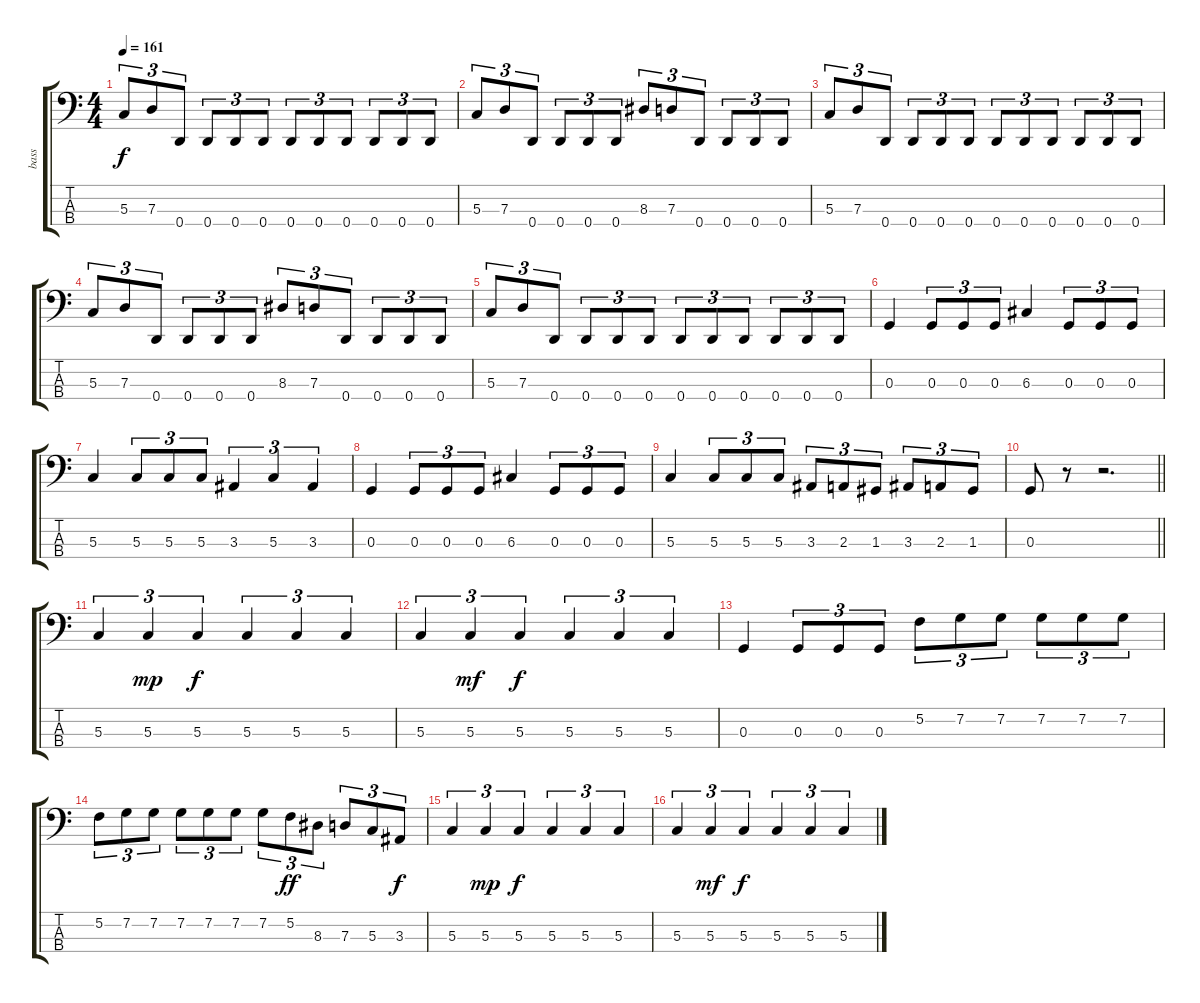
\track ("bass" "bass") {instrument electricbasspick}
\staff {score tabs}
\tuning (F2 C2 G1 D1) {hide}
\ts (4 4)
\tempo 161
\clef f4
\ks c
5.3.8{tu (3 2) dy f} 7.3.8{tu (3 2)} 0.4.8{tu (3 2)} 0.4.8{tu (3 2)} 0.4.8{tu (3 2)} 0.4.8{tu (3 2)} 0.4.8{tu (3 2)} 0.4.8{tu (3 2)} 0.4.8{tu (3 2)} 0.4.8{tu (3 2)} 0.4.8{tu (3 2)} 0.4.8{tu (3 2)} |
5.3.8{tu (3 2)} 7.3.8{tu (3 2)} 0.4.8{tu (3 2)} 0.4.8{tu (3 2)} 0.4.8{tu (3 2)} 0.4.8{tu (3 2)} 8.3.8{tu (3 2)} 7.3.8{tu (3 2)} 0.4.8{tu (3 2)} 0.4.8{tu (3 2)} 0.4.8{tu (3 2)} 0.4.8{tu (3 2)} |
5.3.8{tu (3 2)} 7.3.8{tu (3 2)} 0.4.8{tu (3 2)} 0.4.8{tu (3 2)} 0.4.8{tu (3 2)} 0.4.8{tu (3 2)} 0.4.8{tu (3 2)} 0.4.8{tu (3 2)} 0.4.8{tu (3 2)} 0.4.8{tu (3 2)} 0.4.8{tu (3 2)} 0.4.8{tu (3 2)} |
5.3.8{tu (3 2)} 7.3.8{tu (3 2)} 0.4.8{tu (3 2)} 0.4.8{tu (3 2)} 0.4.8{tu (3 2)} 0.4.8{tu (3 2)} 8.3.8{tu (3 2)} 7.3.8{tu (3 2)} 0.4.8{tu (3 2)} 0.4.8{tu (3 2)} 0.4.8{tu (3 2)} 0.4.8{tu (3 2)} |
5.3.8{tu (3 2)} 7.3.8{tu (3 2)} 0.4.8{tu (3 2)} 0.4.8{tu (3 2)} 0.4.8{tu (3 2)} 0.4.8{tu (3 2)} 0.4.8{tu (3 2)} 0.4.8{tu (3 2)} 0.4.8{tu (3 2)} 0.4.8{tu (3 2)} 0.4.8{tu (3 2)} 0.4.8{tu (3 2)} |
0.3.4 0.3.8{tu (3 2)} 0.3.8{tu (3 2)} 0.3.8{tu (3 2)} 6.3.4 0.3.8{tu (3 2)} 0.3.8{tu (3 2)} 0.3.8{tu (3 2)} |
5.3.4 5.3.8{tu (3 2)} 5.3.8{tu (3 2)} 5.3.8{tu (3 2)} 3.3.4{tu (3 2)} 5.3.4{tu (3 2)} 3.3.4{tu (3 2)} |
0.3.4 0.3.8{tu (3 2)} 0.3.8{tu (3 2)} 0.3.8{tu (3 2)} 6.3.4 0.3.8{tu (3 2)} 0.3.8{tu (3 2)} 0.3.8{tu (3 2)} |
5.3.4 5.3.8{tu (3 2)} 5.3.8{tu (3 2)} 5.3.8{tu (3 2)} 3.3.8{tu (3 2)} 2.3.8{tu (3 2)} 1.3.8{tu (3 2)} 3.3.8{tu (3 2)} 2.3.8{tu (3 2)} 1.3.8{tu (3 2)} |
\barLineRight lightlight
0.3.8 r.8 r.2{d} |
5.3.4{tu (3 2)} 5.3.4{tu (3 2) dy mp} 5.3.4{tu (3 2) dy f} 5.3.4{tu (3 2)} 5.3.4{tu (3 2)} 5.3.4{tu (3 2)} |
5.3.4{tu (3 2)} 5.3.4{tu (3 2) dy mf} 5.3.4{tu (3 2) dy f} 5.3.4{tu (3 2)} 5.3.4{tu (3 2)} 5.3.4{tu (3 2)} |
0.3.4 0.3.8{tu (3 2)} 0.3.8{tu (3 2)} 0.3.8{tu (3 2)} 5.2.8{tu (3 2)} 7.2.8{tu (3 2)} 7.2.8{tu (3 2)} 7.2.8{tu (3 2)} 7.2.8{tu (3 2)} 7.2.8{tu (3 2)} |
5.2.8{tu (3 2)} 7.2.8{tu (3 2)} 7.2.8{tu (3 2)} 7.2.8{tu (3 2)} 7.2.8{tu (3 2)} 7.2.8{tu (3 2)} 7.2.8{tu (3 2)} 5.2.8{tu (3 2) dy ff} 8.3.8{tu (3 2)} 7.3.8{tu (3 2)} 5.3.8{tu (3 2)} 3.3.8{tu (3 2) dy f} |
5.3.4{tu (3 2)} 5.3.4{tu (3 2) dy mp} 5.3.4{tu (3 2) dy f} 5.3.4{tu (3 2)} 5.3.4{tu (3 2)} 5.3.4{tu (3 2)} |
5.3.4{tu (3 2)} 5.3.4{tu (3 2) dy mf} 5.3.4{tu (3 2) dy f} 5.3.4{tu (3 2)} 5.3.4{tu (3 2)} 5.3.4{tu (3 2)}
